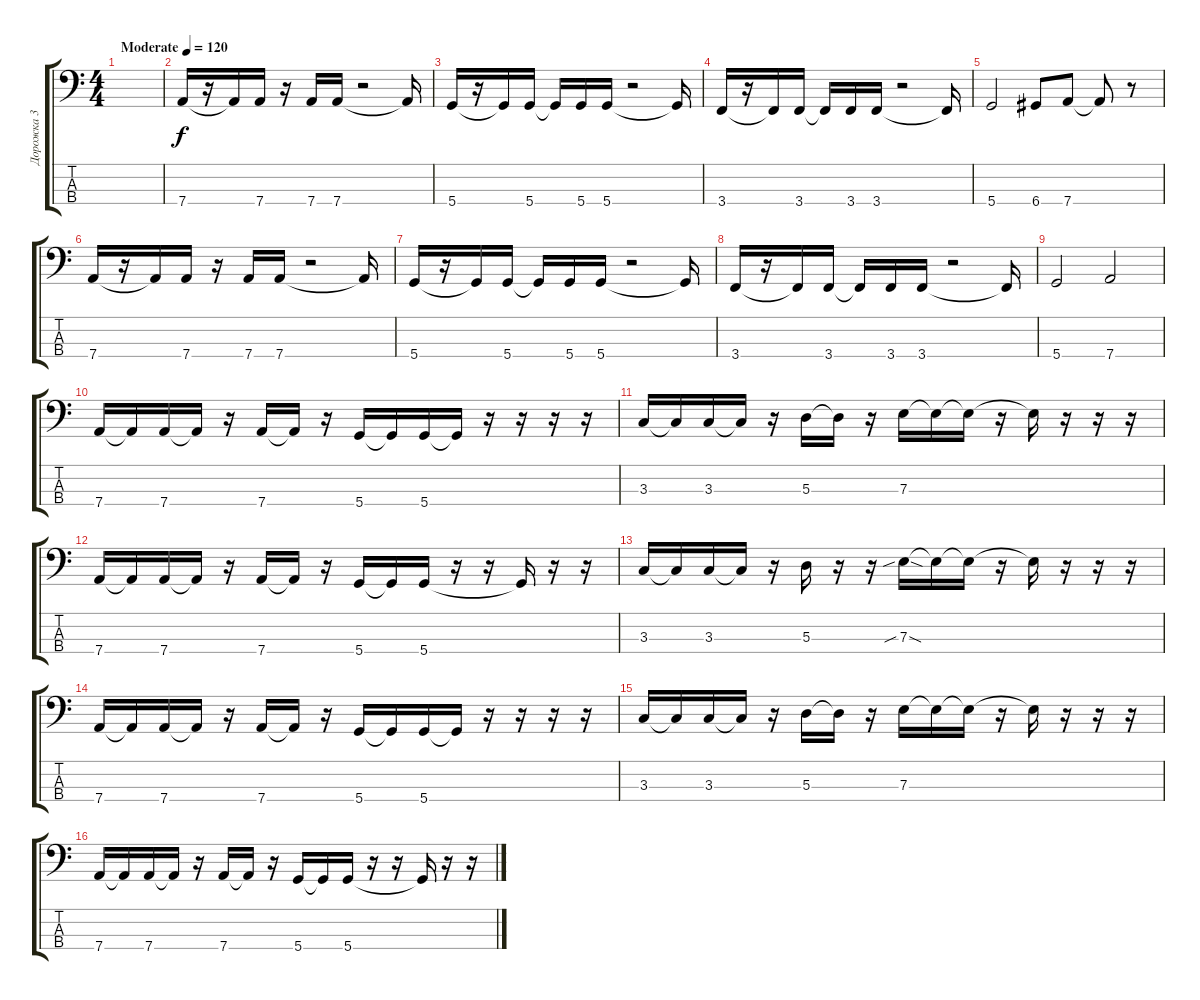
\track ("Дорожка 3" "Дорожка 3") {instrument electricbassfinger}
\staff {score tabs}
\tuning (G2 D2 A1 D1) {hide}
\ts (4 4)
\tempo (120 "Moderate")
\clef f4
\ks c
|
7.4.16{volume 8} r.16 7.4{t}.16 7.4.16 r.16 7.4.16 7.4.16 r.2 7.4{t}.16 |
5.4.16 r.16 5.4{t}.16 5.4.16 5.4{t}.16 5.4.16 5.4.16 r.2 5.4{t}.16 |
3.4.16 r.16 3.4{t}.16 3.4.16 3.4{t}.16 3.4.16 3.4.16 r.2 3.4{t}.16 |
5.4.2 6.4.8 7.4.8 7.4{t}.8 r.8 |
7.4.16 r.16 7.4{t}.16 7.4.16 r.16 7.4.16 7.4.16 r.2 7.4{t}.16 |
5.4.16 r.16 5.4{t}.16 5.4.16 5.4{t}.16 5.4.16 5.4.16 r.2 5.4{t}.16 |
3.4.16 r.16 3.4{t}.16 3.4.16 3.4{t}.16 3.4.16 3.4.16 r.2 3.4{t}.16 |
5.4.2 7.4.2 |
7.4.16{volume 5} 7.4{t}.16 7.4.16 7.4{t}.16 r.16 7.4.16 7.4{t}.16 r.16 5.4.16 5.4{t}.16 5.4.16 5.4{t}.16 r.16 r.16 r.16 r.16 |
3.3.16 3.3{t}.16 3.3.16 3.3{t}.16 r.16 5.3.16 5.3{t}.16 r.16 7.3.16 7.3{t}.16 7.3{t}.16 r.16 7.3{t}.16 r.16 r.16 r.16 |
7.4.16 7.4{t}.16 7.4.16 7.4{t}.16 r.16 7.4.16 7.4{t}.16 r.16 5.4.16 5.4{t}.16 5.4.16 r.16 r.16 5.4{t}.16 r.16 r.16 |
3.3.16 3.3{t}.16 3.3.16 3.3{t}.16 r.16 5.3.16 r.16 r.16 7.3{sib sod}.16 7.3{t}.16 7.3{t}.16 r.16 7.3{t}.16 r.16 r.16 r.16 |
7.4.16 7.4{t}.16 7.4.16 7.4{t}.16 r.16 7.4.16 7.4{t}.16 r.16 5.4.16 5.4{t}.16 5.4.16 5.4{t}.16 r.16 r.16 r.16 r.16 |
3.3.16 3.3{t}.16 3.3.16 3.3{t}.16 r.16 5.3.16 5.3{t}.16 r.16 7.3.16 7.3{t}.16 7.3{t}.16 r.16 7.3{t}.16 r.16 r.16 r.16 |
7.4.16 7.4{t}.16 7.4.16 7.4{t}.16 r.16 7.4.16 7.4{t}.16 r.16 5.4.16 5.4{t}.16 5.4.16 r.16 r.16 5.4{t}.16 r.16 r.16
